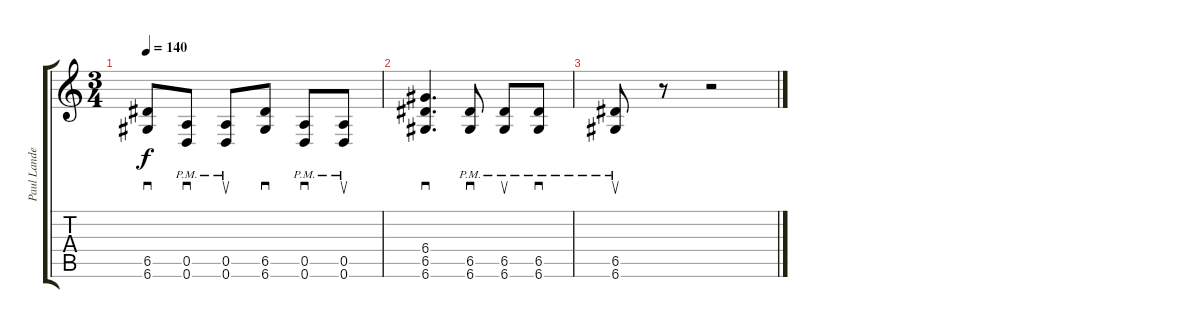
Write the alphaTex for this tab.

\track ("Paul Landers" "Paul Lande") {instrument overdrivenguitar}
\staff {score tabs}
\tuning (E4 B3 G3 D3 A2 D2) {hide}
\ts (3 4)
\tempo 140
\clef g2
\ks c
(6.5 6.6).8{sd dy f} (0.5{pm} 0.6{pm}).8{sd} (0.5{pm} 0.6{pm}).8{su} (6.5 6.6).8{sd} (0.5{pm} 0.6{pm}).8{sd} (0.5{pm} 0.6{pm}).8{su} |
(6.4 6.5 6.6).4{d sd} (6.5{pm} 6.6{pm}).8{sd} (6.5{pm} 6.6{pm}).8{su} (6.5{pm} 6.6{pm}).8{sd} |
(6.5{pm} 6.6{pm}).8{su} r.8 r.2
